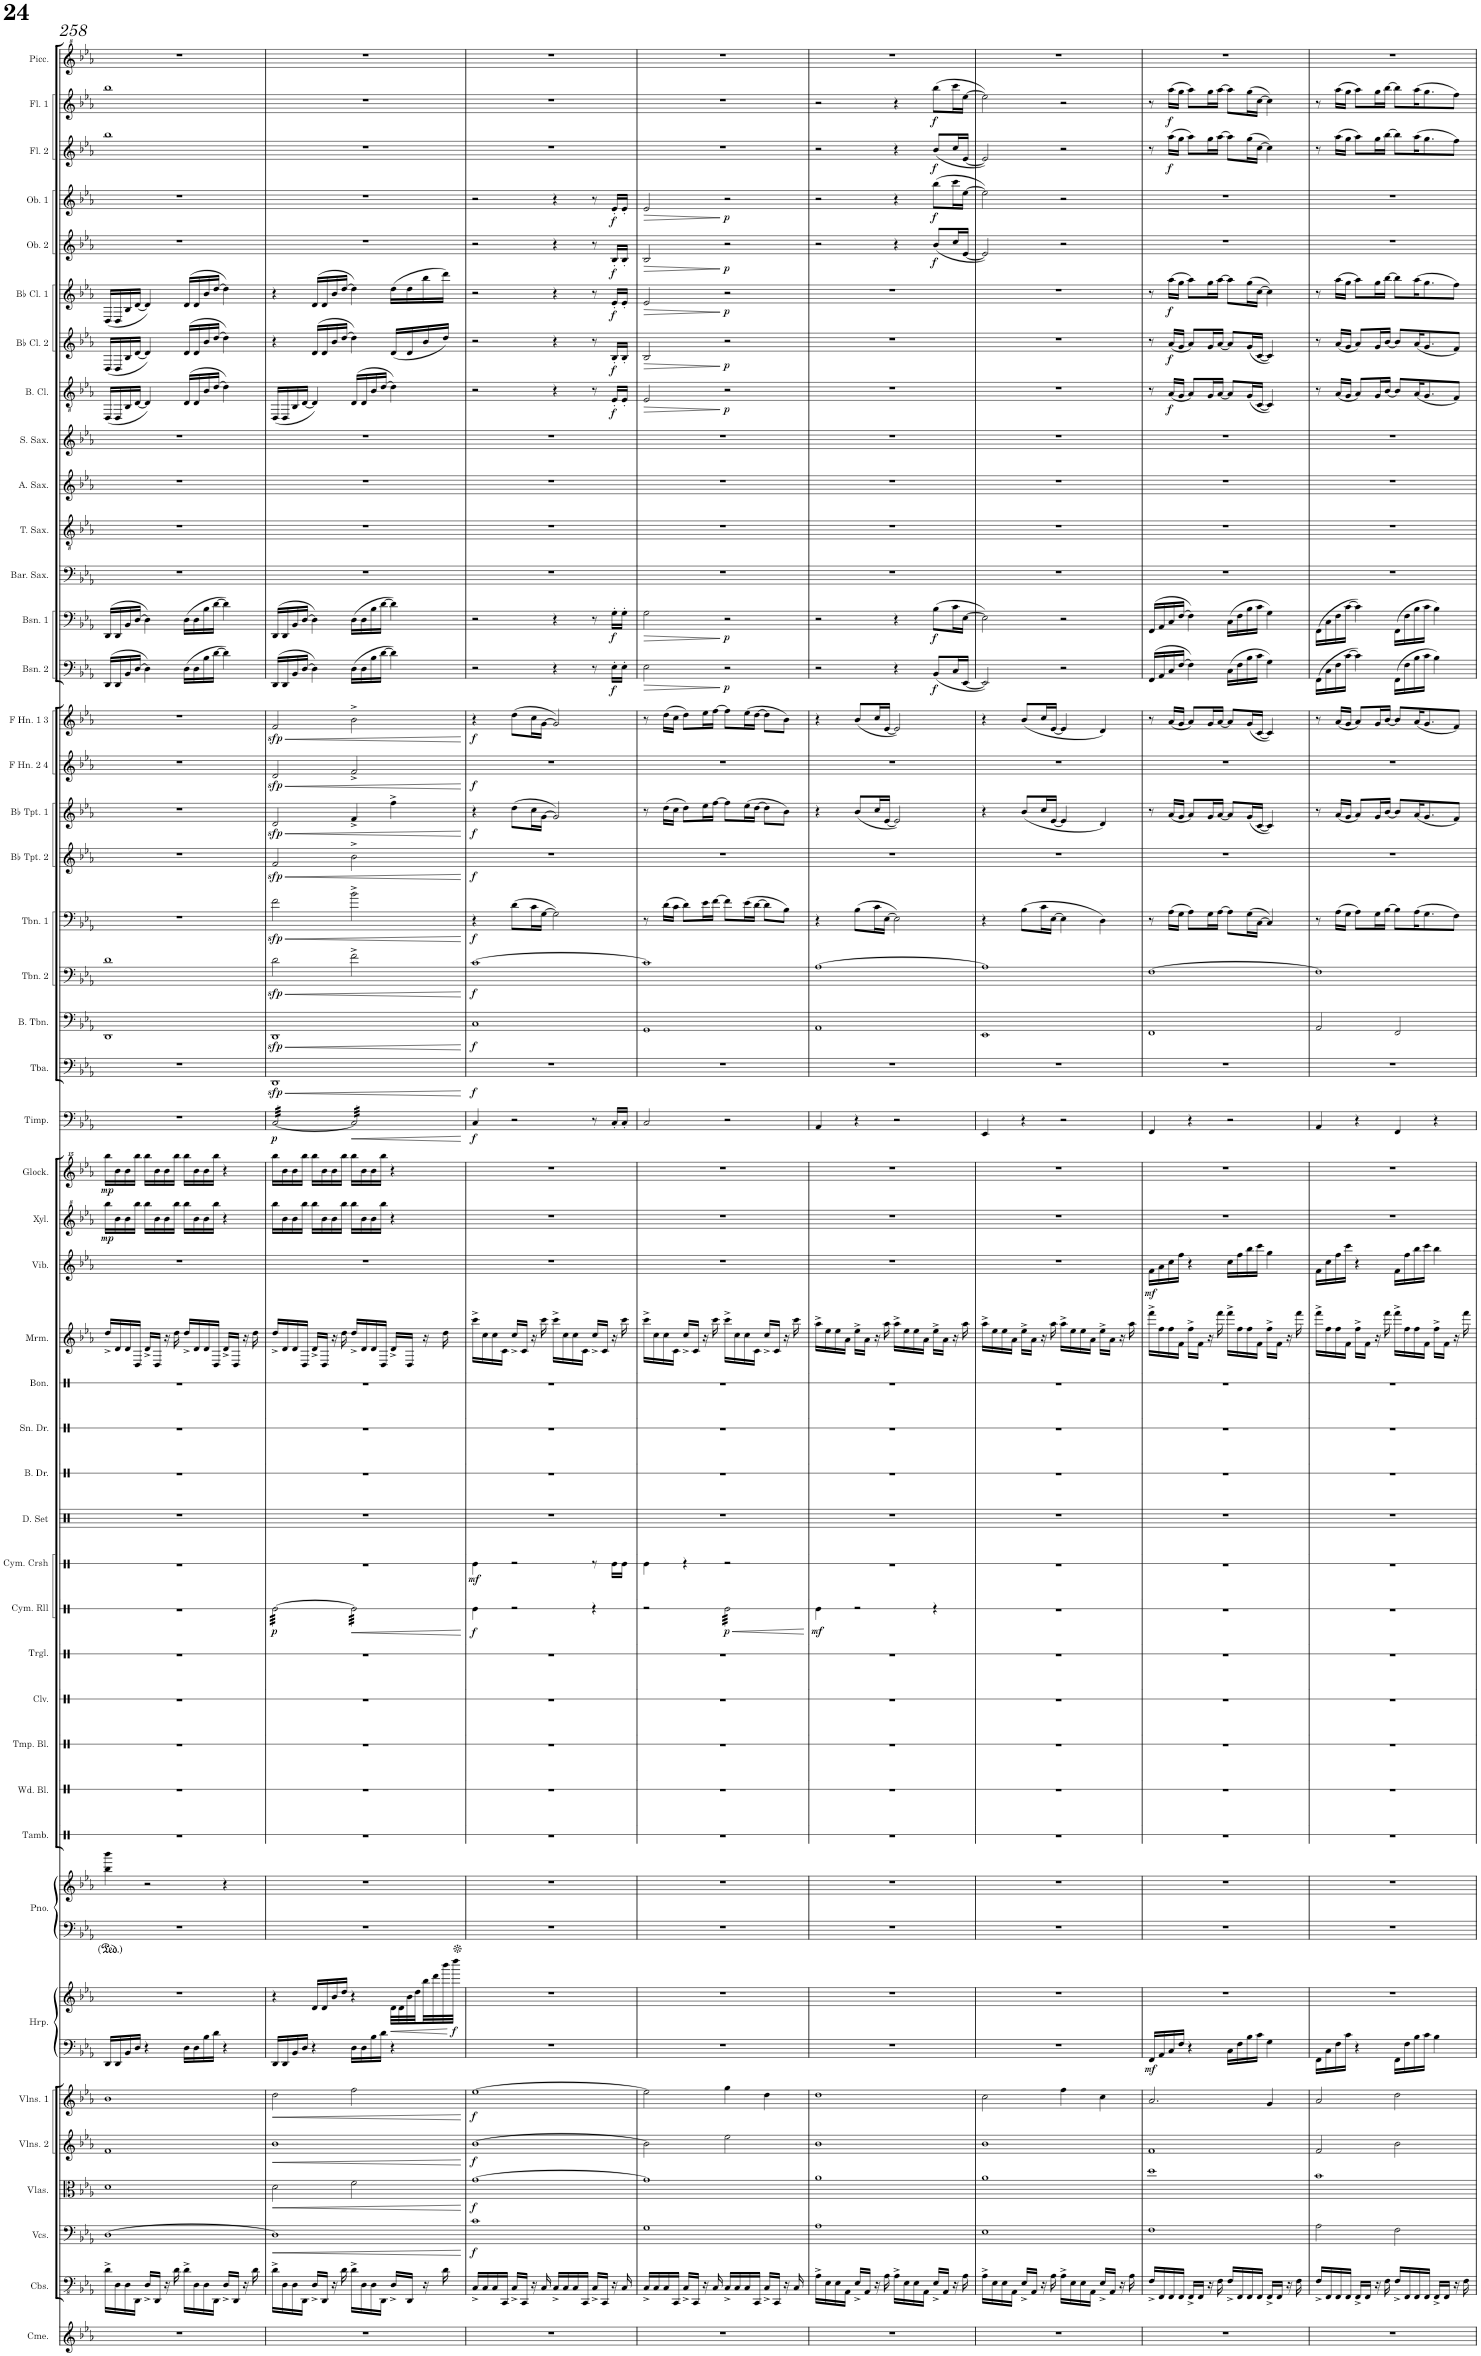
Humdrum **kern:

**kern	**kern	**kern	**dynam	**kern	**dynam	**kern	**dynam	**kern	**dynam	**kern	**kern	**dynam	**kern	**kern	**kern	**kern	**kern	**kern	**kern	**kern	**dynam	**kern	**dynam	**kern	**kern	**kern	**kern	**kern	**kern	**dynam	**kern	**dynam	**kern	**dynam	**kern	**dynam	**kern	**dynam	**kern	**dynam	**kern	**dynam	**kern	**dynam	**kern	**dynam	**kern	**dynam	**kern	**dynam	**kern	**dynam	**kern	**dynam	**kern	**dynam	**kern	**kern	**kern	**kern	**kern	**dynam	**kern	**dynam	**kern	**dynam	**kern	**dynam	**kern	**dynam	**kern	**dynam	**kern	**dynam	**kern
*part46	*part45	*part44	*part44	*part43	*part43	*part42	*part42	*part41	*part41	*part40	*part40	*part40	*part39	*part39	*part38	*part37	*part36	*part35	*part34	*part33	*part33	*part32	*part32	*part31	*part30	*part29	*part28	*part27	*part26	*part26	*part25	*part25	*part24	*part24	*part23	*part23	*part22	*part22	*part21	*part21	*part20	*part20	*part19	*part19	*part18	*part18	*part17	*part17	*part16	*part16	*part15	*part15	*part14	*part14	*part13	*part13	*part12	*part11	*part10	*part9	*part8	*part8	*part7	*part7	*part6	*part6	*part5	*part5	*part4	*part4	*part3	*part3	*part2	*part2	*part1
*staff48	*staff47	*staff46	*staff46	*staff45	*staff45	*staff44	*staff44	*staff43	*staff43	*staff42	*staff41	*staff41/42	*staff40	*staff39	*staff38	*staff37	*staff36	*staff35	*staff34	*staff33	*staff33	*staff32	*staff32	*staff31	*staff30	*staff29	*staff28	*staff27	*staff26	*staff26	*staff25	*staff25	*staff24	*staff24	*staff23	*staff23	*staff22	*staff22	*staff21	*staff21	*staff20	*staff20	*staff19	*staff19	*staff18	*staff18	*staff17	*staff17	*staff16	*staff16	*staff15	*staff15	*staff14	*staff14	*staff13	*staff13	*staff12	*staff11	*staff10	*staff9	*staff8	*staff8	*staff7	*staff7	*staff6	*staff6	*staff5	*staff5	*staff4	*staff4	*staff3	*staff3	*staff2	*staff2	*staff1
*I"Chimes	*I"Contrabasses	*I"Violoncellos	*	*I"Violas	*	*I"Violins 2	*	*I"Violins 1	*	*I"Harp	*	*	*I"Grand Piano	*	*I"Tambourine	*I"Wood Blocks	*I"Temple Blocks	*I"Claves	*I"Triangle	*I"Cymbal Roll	*	*I"Crash Cymbal	*	*I"Drumset	*I"Bass Drum	*I"Snare Drum	*I"Bongos	*I"Marimba	*I"Vibraphone	*	*I"Xylophone	*	*I"Glockenspiel	*	*I"Timpani	*	*I"Tuba	*	*I"Bass Trombone	*	*I"Trombone 2	*	*I"Trombone 1	*	*I"Bb Trumpet 2	*	*I"Bb Trumpet 1	*	*I"F Horn 2 &amp; 4	*	*I"F Horn 1 &amp; 3	*	*I"Bassoon 2	*	*I"Bassoon 1	*	*I"Baritone Saxophone	*I"Tenor Saxophone	*I"Alto Saxophone	*I"Soprano Saxophone	*I"Bass Clarinet	*	*I"Bb Clarinet 2	*	*I"Bb Clarinet 1	*	*I"Oboe 2	*	*I"Oboe 1	*	*I"Flute 2	*	*I"Flute 1	*	*I"Piccolo
*I'Cme.	*I'Cbs.	*I'Vcs.	*	*I'Vlas.	*	*I'Vlns. 2	*	*I'Vlns. 1	*	*I'Hrp.	*	*	*I'Pno.	*	*I'Tamb.	*I'Wd. Bl.	*I'Tmp. Bl.	*I'Clv.	*I'Trgl.	*I'Cym. Rll	*	*	*	*I'D. Set	*I'B. Dr.	*I'Sn. Dr.	*I'Bon.	*I'Mrm.	*I'Vib.	*	*I'Xyl.	*	*I'Glock.	*	*I'Timp.	*	*I'Tba.	*	*I'B. Tbn.	*	*I'Tbn. 2	*	*I'Tbn. 1	*	*I'Bb Tpt. 2	*	*I'Bb Tpt. 1	*	*I'F Hn. 2 4	*	*I'F Hn. 1 3	*	*I'Bsn. 2	*	*I'Bsn. 1	*	*I'Bar. Sax.	*I'T. Sax.	*I'A. Sax.	*I'S. Sax.	*I'B. Cl.	*	*I'Bb Cl. 2	*	*I'Bb Cl. 1	*	*I'Ob. 2	*	*I'Ob. 1	*	*I'Fl. 2	*	*I'Fl. 1	*	*I'Picc.
!!LO:PB:g=z
*clefG2	*clefFv4	*clefF4	*	*clefC3	*	*clefG2	*	*clefG2	*	*clefF4	*clefG2	*	*clefF4	*clefG2	*clefX	*clefX	*clefX	*clefX	*clefX	*clefX	*	*clefX	*	*clefX	*clefX	*clefX	*clefX	*clefG2	*clefG2	*	*clefG^2	*	*clefG^^2	*	*clefF4	*	*clefF4	*	*clefF4	*	*clefF4	*	*clefF4	*	*clefG2	*	*clefG2	*	*clefG2	*	*clefG2	*	*clefF4	*	*clefF4	*	*clefF4	*clefGv2	*clefG2	*clefG2	*clefGv2	*	*clefG2	*	*clefG2	*	*clefG2	*	*clefG2	*	*clefG2	*	*clefG2	*	*clefG^2
*	*	*	*	*	*	*	*	*	*	*	*	*	*	*	*	*	*	*	*	*	*	*	*	*	*	*	*	*	*	*	*	*	*	*	*	*	*	*	*	*	*	*	*	*	*Trd1c2	*	*Trd1c2	*	*Trd4c7	*	*Trd4c7	*	*	*	*	*	*Trd12c21	*Trd8c14	*Trd5c9	*Trd1c2	*Trd8c14	*	*Trd1c2	*	*Trd1c2	*	*	*	*	*	*	*	*	*	*Trd-7c-12
*k[b-e-a-]	*k[b-e-a-]	*k[b-e-a-]	*	*k[b-e-a-]	*	*k[b-e-a-]	*	*k[b-e-a-]	*	*k[b-e-a-]	*k[b-e-a-]	*	*k[b-e-a-]	*k[b-e-a-]	*k[]	*k[]	*k[]	*k[]	*k[]	*k[]	*	*k[]	*	*k[]	*k[]	*k[]	*k[]	*k[b-e-a-]	*k[b-e-a-]	*	*k[b-e-a-]	*	*k[b-e-a-]	*	*k[b-e-a-]	*	*k[b-e-a-]	*	*k[b-e-a-]	*	*k[b-e-a-]	*	*k[b-e-a-]	*	*k[b-e-a-]	*	*k[b-e-a-]	*	*k[b-e-a-]	*	*k[b-e-a-]	*	*k[b-e-a-]	*	*k[b-e-a-]	*	*k[b-e-a-]	*k[b-e-a-]	*k[b-e-a-]	*k[b-e-a-]	*k[b-e-a-]	*	*k[b-e-a-]	*	*k[b-e-a-]	*	*k[b-e-a-]	*	*k[b-e-a-]	*	*k[b-e-a-]	*	*k[b-e-a-]	*	*k[b-e-a-]
*M4/4	*M4/4	*M4/4	*	*M4/4	*	*M4/4	*	*M4/4	*	*M4/4	*M4/4	*	*M4/4	*M4/4	*M4/4	*M4/4	*M4/4	*M4/4	*M4/4	*M4/4	*	*M4/4	*	*M4/4	*M4/4	*M4/4	*M4/4	*M4/4	*M4/4	*	*M4/4	*	*M4/4	*	*M4/4	*	*M4/4	*	*M4/4	*	*M4/4	*	*M4/4	*	*M4/4	*	*M4/4	*	*M4/4	*	*M4/4	*	*M4/4	*	*M4/4	*	*M4/4	*M4/4	*M4/4	*M4/4	*M4/4	*	*M4/4	*	*M4/4	*	*M4/4	*	*M4/4	*	*M4/4	*	*M4/4	*	*M4/4
=258	=258	=258	=258	=258	=258	=258	=258	=258	=258	=258	=258	=258	=258	=258	=258	=258	=258	=258	=258	=258	=258	=258	=258	=258	=258	=258	=258	=258	=258	=258	=258	=258	=258	=258	=258	=258	=258	=258	=258	=258	=258	=258	=258	=258	=258	=258	=258	=258	=258	=258	=258	=258	=258	=258	=258	=258	=258	=258	=258	=258	=258	=258	=258	=258	=258	=258	=258	=258	=258	=258	=258	=258	=258	=258	=258
!	!	!	!	!	!	!	!	!	!	!	!	!	!	!	!	!	!	!	!	!	!	!	!	!	!	!	!	!	!	!	!	!LO:DY:b	!	!LO:DY:b	!	!	!	!	!	!	!	!	!	!	!	!	!	!	!	!	!	!	!	!	!	!	!	!	!	!	!	!	!	!	!	!	!	!	!	!	!	!	!	!	!
1r	16D^\LL	[1D	.	1d	.	1f	.	1b-	.	16DD/LL	1r	.	1r	4bb-\ 4bbb-\	1r	1r	1r	1r	1r	1r	.	1r	.	1r	1r	1r	1r	16dd^/LL	1r	.	16bbb-\LL	mp	16bbbb-\LL	mp	1r	.	1r	.	1DD	.	1d	.	1r	.	1r	.	1r	.	1r	.	1r	.	(16DD/LL	.	(16DD/LL	.	1r	1r	1r	1r	(16DD/LL	.	(16D/LL	.	(16D/LL	.	1r	.	1r	.	1bb-	.	1bb-	.	1r
.	16DD\	.	.	.	.	.	.	.	.	16DD/	.	.	.	.	.	.	.	.	.	.	.	.	.	.	.	.	.	16d/	.	.	16bb-\	.	16bbb-\	.	.	.	.	.	.	.	.	.	.	.	.	.	.	.	.	.	.	.	16DD/	.	16DD/	.	.	.	.	.	16DD/	.	16D/	.	16D/	.	.	.	.	.	.	.	.	.	.
.	16DD\	.	.	.	.	.	.	.	.	16BB-/	.	.	.	.	.	.	.	.	.	.	.	.	.	.	.	.	.	16d/	.	.	16bb-\	.	16bbb-\	.	.	.	.	.	.	.	.	.	.	.	.	.	.	.	.	.	.	.	16BB-/	.	16BB-/	.	.	.	.	.	16BB-/	.	16B-/	.	16B-/	.	.	.	.	.	.	.	.	.	.
.	16DDD\JJ	.	.	.	.	.	.	.	.	16D/JJ	.	.	.	.	.	.	.	.	.	.	.	.	.	.	.	.	.	16D/JJ	.	.	16bbb-\JJ	.	16bbbb-\JJ	.	.	.	.	.	.	.	.	.	.	.	.	.	.	.	.	.	.	.	[16D/JJ	.	[16D/JJ	.	.	.	.	.	[16D/JJ	.	[16d/JJ	.	[16d/JJ	.	.	.	.	.	.	.	.	.	.
.	16DD^/LL	.	.	.	.	.	.	.	.	4r	.	.	.	2r	.	.	.	.	.	.	.	.	.	.	.	.	.	16d^/LL	.	.	16bbb-\LL	.	16bbbb-\LL	.	.	.	.	.	.	.	.	.	.	.	.	.	.	.	.	.	.	.	4D\])	.	4D\])	.	.	.	.	.	4D/])	.	4d/])	.	4d/])	.	.	.	.	.	.	.	.	.	.
.	16DDD/JJ	.	.	.	.	.	.	.	.	.	.	.	.	.	.	.	.	.	.	.	.	.	.	.	.	.	.	16D/JJ	.	.	16bb-\	.	16bbb-\	.	.	.	.	.	.	.	.	.	.	.	.	.	.	.	.	.	.	.	.	.	.	.	.	.	.	.	.	.	.	.	.	.	.	.	.	.	.	.	.	.	.
.	16r	.	.	.	.	.	.	.	.	.	.	.	.	.	.	.	.	.	.	.	.	.	.	.	.	.	.	16r	.	.	16bb-\	.	16bbb-\	.	.	.	.	.	.	.	.	.	.	.	.	.	.	.	.	.	.	.	.	.	.	.	.	.	.	.	.	.	.	.	.	.	.	.	.	.	.	.	.	.	.
.	16D\	.	.	.	.	.	.	.	.	.	.	.	.	.	.	.	.	.	.	.	.	.	.	.	.	.	.	16dd\	.	.	16bbb-\JJ	.	16bbbb-\JJ	.	.	.	.	.	.	.	.	.	.	.	.	.	.	.	.	.	.	.	.	.	.	.	.	.	.	.	.	.	.	.	.	.	.	.	.	.	.	.	.	.	.
.	16D^\LL	.	.	.	.	.	.	.	.	16D\LL	.	.	.	.	.	.	.	.	.	.	.	.	.	.	.	.	.	16dd^/LL	.	.	16bbb-\LL	.	16bbbb-\LL	.	.	.	.	.	.	.	.	.	.	.	.	.	.	.	.	.	.	.	(16D\LL	.	(16D\LL	.	.	.	.	.	(16D/LL	.	(16d/LL	.	(16d/LL	.	.	.	.	.	.	.	.	.	.
.	16DD\	.	.	.	.	.	.	.	.	16D\	.	.	.	.	.	.	.	.	.	.	.	.	.	.	.	.	.	16d/	.	.	16bb-\	.	16bbb-\	.	.	.	.	.	.	.	.	.	.	.	.	.	.	.	.	.	.	.	16D\	.	16D\	.	.	.	.	.	16D/	.	16d/	.	16d/	.	.	.	.	.	.	.	.	.	.
.	16DD\	.	.	.	.	.	.	.	.	16B-\	.	.	.	.	.	.	.	.	.	.	.	.	.	.	.	.	.	16d/	.	.	16bb-\	.	16bbb-\	.	.	.	.	.	.	.	.	.	.	.	.	.	.	.	.	.	.	.	16B-\	.	16B-\	.	.	.	.	.	16B-/	.	16b-/	.	16b-/	.	.	.	.	.	.	.	.	.	.
.	16DDD\JJ	.	.	.	.	.	.	.	.	16d\JJ	.	.	.	.	.	.	.	.	.	.	.	.	.	.	.	.	.	16D/JJ	.	.	16bbb-\JJ	.	16bbbb-\JJ	.	.	.	.	.	.	.	.	.	.	.	.	.	.	.	.	.	.	.	[16d\JJ	.	[16d\JJ	.	.	.	.	.	[16d/JJ	.	[16dd/JJ	.	[16dd/JJ	.	.	.	.	.	.	.	.	.	.
.	16DD^/LL	.	.	.	.	.	.	.	.	4r	.	.	.	4r	.	.	.	.	.	.	.	.	.	.	.	.	.	16d^/LL	.	.	4r	.	4r	.	.	.	.	.	.	.	.	.	.	.	.	.	.	.	.	.	.	.	4d\])	.	4d\])	.	.	.	.	.	4d\])	.	4dd\])	.	4dd\])	.	.	.	.	.	.	.	.	.	.
.	16DDD/JJ	.	.	.	.	.	.	.	.	.	.	.	.	.	.	.	.	.	.	.	.	.	.	.	.	.	.	16D/JJ	.	.	.	.	.	.	.	.	.	.	.	.	.	.	.	.	.	.	.	.	.	.	.	.	.	.	.	.	.	.	.	.	.	.	.	.	.	.	.	.	.	.	.	.	.	.	.
.	16r	.	.	.	.	.	.	.	.	.	.	.	.	.	.	.	.	.	.	.	.	.	.	.	.	.	.	16r	.	.	.	.	.	.	.	.	.	.	.	.	.	.	.	.	.	.	.	.	.	.	.	.	.	.	.	.	.	.	.	.	.	.	.	.	.	.	.	.	.	.	.	.	.	.	.
.	16D\	.	.	.	.	.	.	.	.	.	.	.	.	.	.	.	.	.	.	.	.	.	.	.	.	.	.	16dd\	.	.	.	.	.	.	.	.	.	.	.	.	.	.	.	.	.	.	.	.	.	.	.	.	.	.	.	.	.	.	.	.	.	.	.	.	.	.	.	.	.	.	.	.	.	.	.
=259	=259	=259	=259	=259	=259	=259	=259	=259	=259	=259	=259	=259	=259	=259	=259	=259	=259	=259	=259	=259	=259	=259	=259	=259	=259	=259	=259	=259	=259	=259	=259	=259	=259	=259	=259	=259	=259	=259	=259	=259	=259	=259	=259	=259	=259	=259	=259	=259	=259	=259	=259	=259	=259	=259	=259	=259	=259	=259	=259	=259	=259	=259	=259	=259	=259	=259	=259	=259	=259	=259	=259	=259	=259	=259	=259
!	!	!	!	!	!	!	!	!	!	!	!	!	!	!	!	!	!	!	!	!	!LO:DY:b	!	!	!	!	!	!	!	!	!	!	!	!	!	!	!LO:DY:b	!	!LO:HP:b	!	!LO:HP:b	!	!LO:HP:b	!	!LO:HP:b	!	!LO:HP:b	!	!LO:HP:b	!	!LO:HP:b	!	!LO:HP:b	!	!	!	!	!	!	!	!	!	!	!	!	!	!	!	!	!	!	!	!	!	!	!
!	!	!	!	!	!	!	!	!	!	!	!	!	!	!	!	!	!	!	!	!	!	!	!	!	!	!	!	!	!	!	!	!	!	!	!	!	!	!LO:DY:n=1:b	!	!LO:DY:n=1:b	!	!LO:DY:n=1:b	!	!LO:DY:n=1:b	!	!LO:DY:n=1:b	!	!LO:DY:n=1:b	!	!LO:DY:n=1:b	!	!LO:DY:n=1:b	!	!	!	!	!	!	!	!	!	!	!	!	!	!	!	!	!	!	!	!	!	!	!
*	*	*	*	*	*	*	*	*	*	*	*	*	*	*	*	*	*	*	*	*tremolo	*	*	*	*	*	*	*	*	*	*	*	*	*	*	*	*	*	*	*	*	*	*	*	*	*	*	*	*	*	*	*	*	*	*	*	*	*	*	*	*	*	*	*	*	*	*	*	*	*	*	*	*	*	*	*
*	*	*	*	*	*	*	*	*	*	*	*	*	*	*	*	*	*	*	*	*	*	*	*	*	*	*	*	*	*	*	*	*	*	*	*tremolo	*	*	*	*	*	*	*	*	*	*	*	*	*	*	*	*	*	*	*	*	*	*	*	*	*	*	*	*	*	*	*	*	*	*	*	*	*	*	*	*
1r	16D^\LL	1D]	.	2d\	.	1b-	.	2dd\	.	16DD/LL	4r	.	1r	1r	1r	1r	1r	1r	1r	[32Re\LLL	p	1r	.	1r	1r	1r	1r	16dd^/LL	1r	.	16bbb-\LL	.	16bbbb-\LL	.	[32C/LLL	p	1DD	< sfp	1DD	< sfp	2d\	< sfp	2f\	< sfp	2f/	< sfp	2d/	< sfp	2d/	< sfp	2f/	< sfp	(16DD/LL	.	(16DD/LL	.	1r	1r	1r	1r	(16DD/LL	.	4r	.	4r	.	1r	.	1r	.	1r	.	1r	.	1r
.	.	.	.	.	.	.	.	.	.	.	.	.	.	.	.	.	.	.	.	32Re\	.	.	.	.	.	.	.	.	.	.	.	.	.	.	32C/	.	.	.	.	.	.	.	.	.	.	.	.	.	.	.	.	.	.	.	.	.	.	.	.	.	.	.	.	.	.	.	.	.	.	.	.	.	.	.	.
.	16DD\	.	.	.	.	.	.	.	.	16DD/	.	.	.	.	.	.	.	.	.	32Re\	.	.	.	.	.	.	.	16d/	.	.	16bb-\	.	16bbb-\	.	32C/	.	.	.	.	.	.	.	.	.	.	.	.	.	.	.	.	.	16DD/	.	16DD/	.	.	.	.	.	16DD/	.	.	.	.	.	.	.	.	.	.	.	.	.	.
.	.	.	.	.	.	.	.	.	.	.	.	.	.	.	.	.	.	.	.	32Re\	.	.	.	.	.	.	.	.	.	.	.	.	.	.	32C/	.	.	.	.	.	.	.	.	.	.	.	.	.	.	.	.	.	.	.	.	.	.	.	.	.	.	.	.	.	.	.	.	.	.	.	.	.	.	.	.
.	16DD\	.	.	.	.	.	.	.	.	16BB-/	.	.	.	.	.	.	.	.	.	32Re\	.	.	.	.	.	.	.	16d/	.	.	16bb-\	.	16bbb-\	.	32C/	.	.	.	.	.	.	.	.	.	.	.	.	.	.	.	.	.	16BB-/	.	16BB-/	.	.	.	.	.	16BB-/	.	.	.	.	.	.	.	.	.	.	.	.	.	.
.	.	.	.	.	.	.	.	.	.	.	.	.	.	.	.	.	.	.	.	32Re\	.	.	.	.	.	.	.	.	.	.	.	.	.	.	32C/	.	.	.	.	.	.	.	.	.	.	.	.	.	.	.	.	.	.	.	.	.	.	.	.	.	.	.	.	.	.	.	.	.	.	.	.	.	.	.	.
.	16DDD\JJ	.	.	.	.	.	.	.	.	16D/JJ	.	.	.	.	.	.	.	.	.	32Re\	.	.	.	.	.	.	.	16D/JJ	.	.	16bbb-\JJ	.	16bbbb-\JJ	.	32C/	.	.	.	.	.	.	.	.	.	.	.	.	.	.	.	.	.	[16D/JJ	.	[16D/JJ	.	.	.	.	.	[16D/JJ	.	.	.	.	.	.	.	.	.	.	.	.	.	.
.	.	.	.	.	.	.	.	.	.	.	.	.	.	.	.	.	.	.	.	32Re\	.	.	.	.	.	.	.	.	.	.	.	.	.	.	32C/	.	.	.	.	.	.	.	.	.	.	.	.	.	.	.	.	.	.	.	.	.	.	.	.	.	.	.	.	.	.	.	.	.	.	.	.	.	.	.	.
.	16DD^/LL	.	.	.	.	.	.	.	.	4r	16d/LL	.	.	.	.	.	.	.	.	32Re\	.	.	.	.	.	.	.	16d^/LL	.	.	16bbb-\LL	.	16bbbb-\LL	.	32C/	.	.	.	.	.	.	.	.	.	.	.	.	.	.	.	.	.	4D\])	.	4D\])	.	.	.	.	.	4D/])	.	(16d/LL	.	(16d/LL	.	.	.	.	.	.	.	.	.	.
.	.	.	.	.	.	.	.	.	.	.	.	.	.	.	.	.	.	.	.	32Re\	.	.	.	.	.	.	.	.	.	.	.	.	.	.	32C/	.	.	.	.	.	.	.	.	.	.	.	.	.	.	.	.	.	.	.	.	.	.	.	.	.	.	.	.	.	.	.	.	.	.	.	.	.	.	.	.
.	16DDD/JJ	.	.	.	.	.	.	.	.	.	16d/	.	.	.	.	.	.	.	.	32Re\	.	.	.	.	.	.	.	16D/JJ	.	.	16bb-\	.	16bbb-\	.	32C/	.	.	.	.	.	.	.	.	.	.	.	.	.	.	.	.	.	.	.	.	.	.	.	.	.	.	.	16d/	.	16d/	.	.	.	.	.	.	.	.	.	.
.	.	.	.	.	.	.	.	.	.	.	.	.	.	.	.	.	.	.	.	32Re\	.	.	.	.	.	.	.	.	.	.	.	.	.	.	32C/	.	.	.	.	.	.	.	.	.	.	.	.	.	.	.	.	.	.	.	.	.	.	.	.	.	.	.	.	.	.	.	.	.	.	.	.	.	.	.	.
.	16r	.	.	.	.	.	.	.	.	.	16b-/	.	.	.	.	.	.	.	.	32Re\	.	.	.	.	.	.	.	16r	.	.	16bb-\	.	16bbb-\	.	32C/	.	.	.	.	.	.	.	.	.	.	.	.	.	.	.	.	.	.	.	.	.	.	.	.	.	.	.	16b-/	.	16b-/	.	.	.	.	.	.	.	.	.	.
.	.	.	.	.	.	.	.	.	.	.	.	.	.	.	.	.	.	.	.	32Re\	.	.	.	.	.	.	.	.	.	.	.	.	.	.	32C/	.	.	.	.	.	.	.	.	.	.	.	.	.	.	.	.	.	.	.	.	.	.	.	.	.	.	.	.	.	.	.	.	.	.	.	.	.	.	.	.
.	16D\	.	.	.	.	.	.	.	.	.	16dd/JJ	.	.	.	.	.	.	.	.	32Re\	.	.	.	.	.	.	.	16dd\	.	.	16bbb-\JJ	.	16bbbb-\JJ	.	32C/	.	.	.	.	.	.	.	.	.	.	.	.	.	.	.	.	.	.	.	.	.	.	.	.	.	.	.	[16dd/JJ	.	[16dd/JJ	.	.	.	.	.	.	.	.	.	.
.	.	.	.	.	.	.	.	.	.	.	.	.	.	.	.	.	.	.	.	32Re\JJJ	.	.	.	.	.	.	.	.	.	.	.	.	.	.	32C/JJJ	.	.	.	.	.	.	.	.	.	.	.	.	.	.	.	.	.	.	.	.	.	.	.	.	.	.	.	.	.	.	.	.	.	.	.	.	.	.	.	.
!	!	!	!	!	!	!	!	!	!	!	!	!	!	!	!	!	!	!	!	!	!	!	!	!	!	!	!	!	!	!	!	!	!	!	!	!LO:HP:b	!	!	!	!	!	!	!	!	!	!	!	!	!	!	!	!	!	!	!	!	!	!	!	!	!	!	!	!	!	!	!	!	!	!	!	!	!	!	!
.	16D^\LL	.	.	2f\	.	.	.	2ff\	.	16D\LL	4r	.	.	.	.	.	.	.	.	32Re\]LLL	.	.	.	.	.	.	.	16dd^/LL	.	.	16bbb-\LL	.	16bbbb-\LL	.	32C/]LLL	<	.	.	.	.	2f^\	.	2b-^\	.	2b-^\	.	4f^/	.	2f^/	.	2b-^\	.	(16D\LL	.	(16D\LL	.	.	.	.	.	(16D/LL	.	4dd\])	.	4dd\])	.	.	.	.	.	.	.	.	.	.
.	.	.	.	.	.	.	.	.	.	.	.	.	.	.	.	.	.	.	.	32Re\	.	.	.	.	.	.	.	.	.	.	.	.	.	.	32C/	.	.	.	.	.	.	.	.	.	.	.	.	.	.	.	.	.	.	.	.	.	.	.	.	.	.	.	.	.	.	.	.	.	.	.	.	.	.	.	.
.	16DD\	.	.	.	.	.	.	.	.	16D\	.	.	.	.	.	.	.	.	.	32Re\	.	.	.	.	.	.	.	16d/	.	.	16bb-\	.	16bbb-\	.	32C/	.	.	.	.	.	.	.	.	.	.	.	.	.	.	.	.	.	16D\	.	16D\	.	.	.	.	.	16D/	.	.	.	.	.	.	.	.	.	.	.	.	.	.
.	.	.	.	.	.	.	.	.	.	.	.	.	.	.	.	.	.	.	.	32Re\	.	.	.	.	.	.	.	.	.	.	.	.	.	.	32C/	.	.	.	.	.	.	.	.	.	.	.	.	.	.	.	.	.	.	.	.	.	.	.	.	.	.	.	.	.	.	.	.	.	.	.	.	.	.	.	.
.	16DD\	.	.	.	.	.	.	.	.	16B-\	.	.	.	.	.	.	.	.	.	32Re\	.	.	.	.	.	.	.	16d/	.	.	16bb-\	.	16bbb-\	.	32C/	.	.	.	.	.	.	.	.	.	.	.	.	.	.	.	.	.	16B-\	.	16B-\	.	.	.	.	.	16B-/	.	.	.	.	.	.	.	.	.	.	.	.	.	.
.	.	.	.	.	.	.	.	.	.	.	.	.	.	.	.	.	.	.	.	32Re\	.	.	.	.	.	.	.	.	.	.	.	.	.	.	32C/	.	.	.	.	.	.	.	.	.	.	.	.	.	.	.	.	.	.	.	.	.	.	.	.	.	.	.	.	.	.	.	.	.	.	.	.	.	.	.	.
.	16DDD\JJ	.	.	.	.	.	.	.	.	16d\JJ	.	.	.	.	.	.	.	.	.	32Re\	.	.	.	.	.	.	.	16D/JJ	.	.	16bbb-\JJ	.	16bbbb-\JJ	.	32C/	.	.	.	.	.	.	.	.	.	.	.	.	.	.	.	.	.	[16d\JJ	.	[16d\JJ	.	.	.	.	.	[16d/JJ	.	.	.	.	.	.	.	.	.	.	.	.	.	.
.	.	.	.	.	.	.	.	.	.	.	.	.	.	.	.	.	.	.	.	32Re\	.	.	.	.	.	.	.	.	.	.	.	.	.	.	32C/	.	.	.	.	.	.	.	.	.	.	.	.	.	.	.	.	.	.	.	.	.	.	.	.	.	.	.	.	.	.	.	.	.	.	.	.	.	.	.	.
.	16DD^/LL	.	.	.	.	.	.	.	.	4r	32d\LLL	.	.	.	.	.	.	.	.	32Re\	.	.	.	.	.	.	.	16d^/LL	.	.	4r	.	4r	.	32C/	.	.	.	.	.	.	.	.	.	.	.	4ff^\	.	.	.	.	.	4d\])	.	4d\])	.	.	.	.	.	4d\])	.	(16d/LL	.	(16dd\LL	.	.	.	.	.	.	.	.	.	.
.	.	.	.	.	.	.	.	.	.	.	32d\	.	.	.	.	.	.	.	.	32Re\	.	.	.	.	.	.	.	.	.	.	.	.	.	.	32C/	.	.	.	.	.	.	.	.	.	.	.	.	.	.	.	.	.	.	.	.	.	.	.	.	.	.	.	.	.	.	.	.	.	.	.	.	.	.	.	.
.	16DDD/JJ	.	.	.	.	.	.	.	.	.	32b-\	.	.	.	.	.	.	.	.	32Re\	.	.	.	.	.	.	.	16D/JJ	.	.	.	.	.	.	32C/	.	.	.	.	.	.	.	.	.	.	.	.	.	.	.	.	.	.	.	.	.	.	.	.	.	.	.	16d/	.	16dd\	.	.	.	.	.	.	.	.	.	.
.	.	.	.	.	.	.	.	.	.	.	32dd\	.	.	.	.	.	.	.	.	32Re\	.	.	.	.	.	.	.	.	.	.	.	.	.	.	32C/	.	.	.	.	.	.	.	.	.	.	.	.	.	.	.	.	.	.	.	.	.	.	.	.	.	.	.	.	.	.	.	.	.	.	.	.	.	.	.	.
.	16r	.	.	.	.	.	.	.	.	.	32bb-\	.	.	.	.	.	.	.	.	32Re\	.	.	.	.	.	.	.	16r	.	.	.	.	.	.	32C/	.	.	.	.	.	.	.	.	.	.	.	.	.	.	.	.	.	.	.	.	.	.	.	.	.	.	.	16b-/	.	16bb-\	.	.	.	.	.	.	.	.	.	.
.	.	.	.	.	.	.	.	.	.	.	32ddd\	.	.	.	.	.	.	.	.	32Re\	.	.	.	.	.	.	.	.	.	.	.	.	.	.	32C/	.	.	.	.	.	.	.	.	.	.	.	.	.	.	.	.	.	.	.	.	.	.	.	.	.	.	.	.	.	.	.	.	.	.	.	.	.	.	.	.
.	16D\	.	.	.	.	.	.	.	.	.	32bbb-\	.	.	.	.	.	.	.	.	32Re\	.	.	.	.	.	.	.	16dd\	.	.	.	.	.	.	32C/	.	.	.	.	.	.	.	.	.	.	.	.	.	.	.	.	.	.	.	.	.	.	.	.	.	.	.	16dd/JJ)	.	16ddd\JJ)	.	.	.	.	.	.	.	.	.	.
!	!	!	!	!	!	!	!	!	!	!	!	!LO:DY:b	!	!	!	!	!	!	!	!	!	!	!	!	!	!	!	!	!	!	!	!	!	!	!	!	!	!	!	!	!	!	!	!	!	!	!	!	!	!	!	!	!	!	!	!	!	!	!	!	!	!	!	!	!	!	!	!	!	!	!	!	!	!	!
.	.	.	.	.	.	.	.	.	.	.	32dddd\JJJ	f	.	.	.	.	.	.	.	32Re\JJJ	.	.	.	.	.	.	.	.	.	.	.	.	.	.	32C/JJJ	.	.	.	.	.	.	.	.	.	.	.	.	.	.	.	.	.	.	.	.	.	.	.	.	.	.	.	.	.	.	.	.	.	.	.	.	.	.	.	.
*	*	*	*	*	*	*	*	*	*	*	*	*	*	*	*	*	*	*	*	*	*	*	*	*	*	*	*	*	*	*	*	*	*	*	*Xtremolo	*	*	*	*	*	*	*	*	*	*	*	*	*	*	*	*	*	*	*	*	*	*	*	*	*	*	*	*	*	*	*	*	*	*	*	*	*	*	*	*
*	*	*	*	*	*	*	*	*	*	*	*	*	*	*	*	*	*	*	*	*Xtremolo	*	*	*	*	*	*	*	*	*	*	*	*	*	*	*	*	*	*	*	*	*	*	*	*	*	*	*	*	*	*	*	*	*	*	*	*	*	*	*	*	*	*	*	*	*	*	*	*	*	*	*	*	*	*	*
.	.	.	.	.	.	.	.	.	.	.	.	.	.	.	.	.	.	.	.	.	.	.	.	.	.	.	.	.	.	.	.	.	.	.	.	[	.	[	.	[	.	[	.	[	.	[	.	[	.	[	.	[	.	.	.	.	.	.	.	.	.	.	.	.	.	.	.	.	.	.	.	.	.	.	.
=260	=260	=260	=260	=260	=260	=260	=260	=260	=260	=260	=260	=260	=260	=260	=260	=260	=260	=260	=260	=260	=260	=260	=260	=260	=260	=260	=260	=260	=260	=260	=260	=260	=260	=260	=260	=260	=260	=260	=260	=260	=260	=260	=260	=260	=260	=260	=260	=260	=260	=260	=260	=260	=260	=260	=260	=260	=260	=260	=260	=260	=260	=260	=260	=260	=260	=260	=260	=260	=260	=260	=260	=260	=260	=260	=260
!	!	!	!LO:DY:b	!	!LO:DY:b	!	!LO:DY:b	!	!LO:DY:b	!	!	!	!	!	!	!	!	!	!	!	!LO:DY:b	!	!LO:DY:b	!	!	!	!	!	!	!	!	!	!	!	!	!LO:DY:b	!	!LO:DY:b	!	!LO:DY:b	!	!LO:DY:b	!	!LO:DY:b	!	!LO:DY:b	!	!LO:DY:b	!	!LO:DY:b	!	!LO:DY:b	!	!	!	!	!	!	!	!	!	!	!	!	!	!	!	!	!	!	!	!	!	!	!
1r	16CC^/LL	1c	f	[1g	f	[1b-	f	[1ee-	f	1r	1r	.	1r	1r	1r	1r	1r	1r	1r	4Re\	f	4Re\	mf	1r	1r	1r	1r	16ccc^\LL	1r	.	1r	.	1r	.	4C/	f	1r	f	1C	f	[1c	f	4r	f	1r	f	4r	f	1r	f	4r	f	2r	.	2r	.	1r	1r	1r	1r	2r	.	2r	.	2r	.	2r	.	2r	.	1r	.	1r	.	1r
.	16CC/	.	.	.	.	.	.	.	.	.	.	.	.	.	.	.	.	.	.	.	.	.	.	.	.	.	.	16cc\	.	.	.	.	.	.	.	.	.	.	.	.	.	.	.	.	.	.	.	.	.	.	.	.	.	.	.	.	.	.	.	.	.	.	.	.	.	.	.	.	.	.	.	.	.	.	.
.	16CC/	.	.	.	.	.	.	.	.	.	.	.	.	.	.	.	.	.	.	.	.	.	.	.	.	.	.	16cc\	.	.	.	.	.	.	.	.	.	.	.	.	.	.	.	.	.	.	.	.	.	.	.	.	.	.	.	.	.	.	.	.	.	.	.	.	.	.	.	.	.	.	.	.	.	.	.
.	16CCC/JJ	.	.	.	.	.	.	.	.	.	.	.	.	.	.	.	.	.	.	.	.	.	.	.	.	.	.	16c\JJ	.	.	.	.	.	.	.	.	.	.	.	.	.	.	.	.	.	.	.	.	.	.	.	.	.	.	.	.	.	.	.	.	.	.	.	.	.	.	.	.	.	.	.	.	.	.	.
.	16CC^/LL	.	.	.	.	.	.	.	.	.	.	.	.	.	.	.	.	.	.	2r	.	2r	.	.	.	.	.	16cc^/LL	.	.	.	.	.	.	2r	.	.	.	.	.	.	.	(8d\L	.	.	.	(8dd\L	.	.	.	(8dd\L	.	.	.	.	.	.	.	.	.	.	.	.	.	.	.	.	.	.	.	.	.	.	.	.
.	16CCC/JJ	.	.	.	.	.	.	.	.	.	.	.	.	.	.	.	.	.	.	.	.	.	.	.	.	.	.	16c/JJ	.	.	.	.	.	.	.	.	.	.	.	.	.	.	.	.	.	.	.	.	.	.	.	.	.	.	.	.	.	.	.	.	.	.	.	.	.	.	.	.	.	.	.	.	.	.	.
.	16r	.	.	.	.	.	.	.	.	.	.	.	.	.	.	.	.	.	.	.	.	.	.	.	.	.	.	16r	.	.	.	.	.	.	.	.	.	.	.	.	.	.	16c\L	.	.	.	16cc\L	.	.	.	16cc\L	.	.	.	.	.	.	.	.	.	.	.	.	.	.	.	.	.	.	.	.	.	.	.	.
.	16CC/	.	.	.	.	.	.	.	.	.	.	.	.	.	.	.	.	.	.	.	.	.	.	.	.	.	.	16ccc\	.	.	.	.	.	.	.	.	.	.	.	.	.	.	[16G\JJ	.	.	.	[16g\JJ	.	.	.	[16g\JJ	.	.	.	.	.	.	.	.	.	.	.	.	.	.	.	.	.	.	.	.	.	.	.	.
.	16CC^/LL	.	.	.	.	.	.	.	.	.	.	.	.	.	.	.	.	.	.	.	.	.	.	.	.	.	.	16ccc^\LL	.	.	.	.	.	.	.	.	.	.	.	.	.	.	2G\])	.	.	.	2g/])	.	.	.	2g/])	.	4r	.	4r	.	.	.	.	.	4r	.	4r	.	4r	.	4r	.	4r	.	.	.	.	.	.
.	16CC/	.	.	.	.	.	.	.	.	.	.	.	.	.	.	.	.	.	.	.	.	.	.	.	.	.	.	16cc\	.	.	.	.	.	.	.	.	.	.	.	.	.	.	.	.	.	.	.	.	.	.	.	.	.	.	.	.	.	.	.	.	.	.	.	.	.	.	.	.	.	.	.	.	.	.	.
.	16CC/	.	.	.	.	.	.	.	.	.	.	.	.	.	.	.	.	.	.	.	.	.	.	.	.	.	.	16cc\	.	.	.	.	.	.	.	.	.	.	.	.	.	.	.	.	.	.	.	.	.	.	.	.	.	.	.	.	.	.	.	.	.	.	.	.	.	.	.	.	.	.	.	.	.	.	.
.	16CCC/JJ	.	.	.	.	.	.	.	.	.	.	.	.	.	.	.	.	.	.	.	.	.	.	.	.	.	.	16c\JJ	.	.	.	.	.	.	.	.	.	.	.	.	.	.	.	.	.	.	.	.	.	.	.	.	.	.	.	.	.	.	.	.	.	.	.	.	.	.	.	.	.	.	.	.	.	.	.
.	16CC^/LL	.	.	.	.	.	.	.	.	.	.	.	.	.	.	.	.	.	.	4r	.	8r	.	.	.	.	.	16cc^/LL	.	.	.	.	.	.	8r	.	.	.	.	.	.	.	.	.	.	.	.	.	.	.	.	.	8r	.	8r	.	.	.	.	.	8r	.	8r	.	8r	.	8r	.	8r	.	.	.	.	.	.
.	16CCC/JJ	.	.	.	.	.	.	.	.	.	.	.	.	.	.	.	.	.	.	.	.	.	.	.	.	.	.	16c/JJ	.	.	.	.	.	.	.	.	.	.	.	.	.	.	.	.	.	.	.	.	.	.	.	.	.	.	.	.	.	.	.	.	.	.	.	.	.	.	.	.	.	.	.	.	.	.	.
!	!	!	!	!	!	!	!	!	!	!	!	!	!	!	!	!	!	!	!	!	!	!	!	!	!	!	!	!	!	!	!	!	!	!	!	!	!	!	!	!	!	!	!	!	!	!	!	!	!	!	!	!	!	!LO:DY:b	!	!LO:DY:b	!	!	!	!	!	!LO:DY:b	!	!LO:DY:b	!	!LO:DY:b	!	!LO:DY:b	!	!LO:DY:b	!	!	!	!	!
.	16r	.	.	.	.	.	.	.	.	.	.	.	.	.	.	.	.	.	.	.	.	16Re\LL	.	.	.	.	.	16r	.	.	.	.	.	.	16C'/LL	.	.	.	.	.	.	.	.	.	.	.	.	.	.	.	.	.	16E-'\LL	f	16G'\LL	f	.	.	.	.	16E-'/LL	f	16B-'/LL	f	16e-'/LL	f	16B-'/LL	f	16e-'/LL	f	.	.	.	.	.
.	16CC/	.	.	.	.	.	.	.	.	.	.	.	.	.	.	.	.	.	.	.	.	16Re\JJ	.	.	.	.	.	16ccc\	.	.	.	.	.	.	16C'/JJ	.	.	.	.	.	.	.	.	.	.	.	.	.	.	.	.	.	16E-'\JJ	.	16G'\JJ	.	.	.	.	.	16E-'/JJ	.	16B-'/JJ	.	16e-'/JJ	.	16B-'/JJ	.	16e-'/JJ	.	.	.	.	.	.
=261	=261	=261	=261	=261	=261	=261	=261	=261	=261	=261	=261	=261	=261	=261	=261	=261	=261	=261	=261	=261	=261	=261	=261	=261	=261	=261	=261	=261	=261	=261	=261	=261	=261	=261	=261	=261	=261	=261	=261	=261	=261	=261	=261	=261	=261	=261	=261	=261	=261	=261	=261	=261	=261	=261	=261	=261	=261	=261	=261	=261	=261	=261	=261	=261	=261	=261	=261	=261	=261	=261	=261	=261	=261	=261	=261
!	!	!	!	!	!	!	!	!	!	!	!	!	!	!	!	!	!	!	!	!	!	!	!	!	!	!	!	!	!	!	!	!	!	!	!	!	!	!	!	!	!	!	!	!	!	!	!	!	!	!	!	!	!	!LO:HP:b	!	!LO:HP:b	!	!	!	!	!	!LO:HP:b	!	!LO:HP:b	!	!LO:HP:b	!	!LO:HP:b	!	!LO:HP:b	!	!	!	!	!
1r	16CC^/LL	1G	.	1g]	.	2b-\]	.	2ee-\]	.	1r	1r	.	1r	1r	1r	1r	1r	1r	1r	2r	.	4Re\	.	1r	1r	1r	1r	16ccc^\LL	1r	.	1r	.	1r	.	2C/	.	1r	.	1GG	.	1c]	.	8r	.	1r	.	8r	.	1r	.	8r	.	2E-\	>	2G\	>	1r	1r	1r	1r	2E-/	>	2B-/	>	2e-/	>	2B-/	>	2e-/	>	1r	.	1r	.	1r
.	16CC/	.	.	.	.	.	.	.	.	.	.	.	.	.	.	.	.	.	.	.	.	.	.	.	.	.	.	16cc\	.	.	.	.	.	.	.	.	.	.	.	.	.	.	.	.	.	.	.	.	.	.	.	.	.	.	.	.	.	.	.	.	.	.	.	.	.	.	.	.	.	.	.	.	.	.	.
.	16CC/	.	.	.	.	.	.	.	.	.	.	.	.	.	.	.	.	.	.	.	.	.	.	.	.	.	.	16cc\	.	.	.	.	.	.	.	.	.	.	.	.	.	.	(16d\LL	.	.	.	(16dd\LL	.	.	.	(16dd\LL	.	.	.	.	.	.	.	.	.	.	.	.	.	.	.	.	.	.	.	.	.	.	.	.
.	16CCC/JJ	.	.	.	.	.	.	.	.	.	.	.	.	.	.	.	.	.	.	.	.	.	.	.	.	.	.	16c\JJ	.	.	.	.	.	.	.	.	.	.	.	.	.	.	16c\JJ	.	.	.	16cc\JJ	.	.	.	16cc\JJ	.	.	.	.	.	.	.	.	.	.	.	.	.	.	.	.	.	.	.	.	.	.	.	.
.	16CC^/LL	.	.	.	.	.	.	.	.	.	.	.	.	.	.	.	.	.	.	.	.	4r	.	.	.	.	.	16cc^/LL	.	.	.	.	.	.	.	.	.	.	.	.	.	.	8d\L)	.	.	.	8dd\L)	.	.	.	8dd\L)	.	.	.	.	.	.	.	.	.	.	.	.	.	.	.	.	.	.	.	.	.	.	.	.
.	16CCC/JJ	.	.	.	.	.	.	.	.	.	.	.	.	.	.	.	.	.	.	.	.	.	.	.	.	.	.	16c/JJ	.	.	.	.	.	.	.	.	.	.	.	.	.	.	.	.	.	.	.	.	.	.	.	.	.	.	.	.	.	.	.	.	.	.	.	.	.	.	.	.	.	.	.	.	.	.	.
.	16r	.	.	.	.	.	.	.	.	.	.	.	.	.	.	.	.	.	.	.	.	.	.	.	.	.	.	16r	.	.	.	.	.	.	.	.	.	.	.	.	.	.	16e-\L	.	.	.	16ee-\L	.	.	.	16ee-\L	.	.	.	.	.	.	.	.	.	.	.	.	.	.	.	.	.	.	.	.	.	.	.	.
.	16CC/	.	.	.	.	.	.	.	.	.	.	.	.	.	.	.	.	.	.	.	.	.	.	.	.	.	.	16ccc\	.	.	.	.	.	.	.	.	.	.	.	.	.	.	[16f\JJ	.	.	.	[16ff\JJ	.	.	.	[16ff\JJ	.	.	.	.	.	.	.	.	.	.	.	.	.	.	.	.	.	.	.	.	.	.	.	.
!	!	!	!	!	!	!	!	!	!	!	!	!	!	!	!	!	!	!	!	!	!LO:DY:b	!	!	!	!	!	!	!	!	!	!	!	!	!	!	!	!	!	!	!	!	!	!	!	!	!	!	!	!	!	!	!	!	!LO:DY:n=1:b	!	!LO:DY:n=1:b	!	!	!	!	!	!LO:DY:n=1:b	!	!LO:DY:n=1:b	!	!LO:DY:n=1:b	!	!LO:DY:n=1:b	!	!LO:DY:n=1:b	!	!	!	!	!
*	*	*	*	*	*	*	*	*	*	*	*	*	*	*	*	*	*	*	*	*tremolo	*	*	*	*	*	*	*	*	*	*	*	*	*	*	*	*	*	*	*	*	*	*	*	*	*	*	*	*	*	*	*	*	*	*	*	*	*	*	*	*	*	*	*	*	*	*	*	*	*	*	*	*	*	*	*
.	16CC^/LL	.	.	.	.	2ee-\	.	4gg\	.	.	.	.	.	.	.	.	.	.	.	32Re\LLL	p	2r	.	.	.	.	.	16ccc^\LL	.	.	.	.	.	.	2r	.	.	.	.	.	.	.	8f\L]	.	.	.	8ff\L]	.	.	.	8ff\L]	.	2r	] p	2r	] p	.	.	.	.	2r	] p	2r	] p	2r	] p	2r	] p	2r	] p	.	.	.	.	.
.	.	.	.	.	.	.	.	.	.	.	.	.	.	.	.	.	.	.	.	32Re\	.	.	.	.	.	.	.	.	.	.	.	.	.	.	.	.	.	.	.	.	.	.	.	.	.	.	.	.	.	.	.	.	.	.	.	.	.	.	.	.	.	.	.	.	.	.	.	.	.	.	.	.	.	.	.
.	16CC/	.	.	.	.	.	.	.	.	.	.	.	.	.	.	.	.	.	.	32Re\	.	.	.	.	.	.	.	16cc\	.	.	.	.	.	.	.	.	.	.	.	.	.	.	.	.	.	.	.	.	.	.	.	.	.	.	.	.	.	.	.	.	.	.	.	.	.	.	.	.	.	.	.	.	.	.	.
.	.	.	.	.	.	.	.	.	.	.	.	.	.	.	.	.	.	.	.	32Re\	.	.	.	.	.	.	.	.	.	.	.	.	.	.	.	.	.	.	.	.	.	.	.	.	.	.	.	.	.	.	.	.	.	.	.	.	.	.	.	.	.	.	.	.	.	.	.	.	.	.	.	.	.	.	.
.	16CC/	.	.	.	.	.	.	.	.	.	.	.	.	.	.	.	.	.	.	32Re\	.	.	.	.	.	.	.	16cc\	.	.	.	.	.	.	.	.	.	.	.	.	.	.	(16e-\L	.	.	.	(16ee-\L	.	.	.	(16ee-\L	.	.	.	.	.	.	.	.	.	.	.	.	.	.	.	.	.	.	.	.	.	.	.	.
.	.	.	.	.	.	.	.	.	.	.	.	.	.	.	.	.	.	.	.	32Re\	.	.	.	.	.	.	.	.	.	.	.	.	.	.	.	.	.	.	.	.	.	.	.	.	.	.	.	.	.	.	.	.	.	.	.	.	.	.	.	.	.	.	.	.	.	.	.	.	.	.	.	.	.	.	.
.	16CCC/JJ	.	.	.	.	.	.	.	.	.	.	.	.	.	.	.	.	.	.	32Re\	.	.	.	.	.	.	.	16c\JJ	.	.	.	.	.	.	.	.	.	.	.	.	.	.	[16d\JJ	.	.	.	[16dd\JJ	.	.	.	[16dd\JJ	.	.	.	.	.	.	.	.	.	.	.	.	.	.	.	.	.	.	.	.	.	.	.	.
.	.	.	.	.	.	.	.	.	.	.	.	.	.	.	.	.	.	.	.	32Re\	.	.	.	.	.	.	.	.	.	.	.	.	.	.	.	.	.	.	.	.	.	.	.	.	.	.	.	.	.	.	.	.	.	.	.	.	.	.	.	.	.	.	.	.	.	.	.	.	.	.	.	.	.	.	.
.	16CC^/LL	.	.	.	.	.	.	4dd\	.	.	.	.	.	.	.	.	.	.	.	32Re\	.	.	.	.	.	.	.	16cc^/LL	.	.	.	.	.	.	.	.	.	.	.	.	.	.	8d\L]	.	.	.	8dd\L]	.	.	.	8dd\L]	.	.	.	.	.	.	.	.	.	.	.	.	.	.	.	.	.	.	.	.	.	.	.	.
.	.	.	.	.	.	.	.	.	.	.	.	.	.	.	.	.	.	.	.	32Re\	.	.	.	.	.	.	.	.	.	.	.	.	.	.	.	.	.	.	.	.	.	.	.	.	.	.	.	.	.	.	.	.	.	.	.	.	.	.	.	.	.	.	.	.	.	.	.	.	.	.	.	.	.	.	.
.	16CCC/JJ	.	.	.	.	.	.	.	.	.	.	.	.	.	.	.	.	.	.	32Re\	.	.	.	.	.	.	.	16c/JJ	.	.	.	.	.	.	.	.	.	.	.	.	.	.	.	.	.	.	.	.	.	.	.	.	.	.	.	.	.	.	.	.	.	.	.	.	.	.	.	.	.	.	.	.	.	.	.
.	.	.	.	.	.	.	.	.	.	.	.	.	.	.	.	.	.	.	.	32Re\	.	.	.	.	.	.	.	.	.	.	.	.	.	.	.	.	.	.	.	.	.	.	.	.	.	.	.	.	.	.	.	.	.	.	.	.	.	.	.	.	.	.	.	.	.	.	.	.	.	.	.	.	.	.	.
.	16r	.	.	.	.	.	.	.	.	.	.	.	.	.	.	.	.	.	.	32Re\	.	.	.	.	.	.	.	16r	.	.	.	.	.	.	.	.	.	.	.	.	.	.	8B-\J)	.	.	.	8b-\J)	.	.	.	8b-\J)	.	.	.	.	.	.	.	.	.	.	.	.	.	.	.	.	.	.	.	.	.	.	.	.
.	.	.	.	.	.	.	.	.	.	.	.	.	.	.	.	.	.	.	.	32Re\	.	.	.	.	.	.	.	.	.	.	.	.	.	.	.	.	.	.	.	.	.	.	.	.	.	.	.	.	.	.	.	.	.	.	.	.	.	.	.	.	.	.	.	.	.	.	.	.	.	.	.	.	.	.	.
.	16CC/	.	.	.	.	.	.	.	.	.	.	.	.	.	.	.	.	.	.	32Re\	.	.	.	.	.	.	.	16ccc\	.	.	.	.	.	.	.	.	.	.	.	.	.	.	.	.	.	.	.	.	.	.	.	.	.	.	.	.	.	.	.	.	.	.	.	.	.	.	.	.	.	.	.	.	.	.	.
.	.	.	.	.	.	.	.	.	.	.	.	.	.	.	.	.	.	.	.	32Re\JJJ	.	.	.	.	.	.	.	.	.	.	.	.	.	.	.	.	.	.	.	.	.	.	.	.	.	.	.	.	.	.	.	.	.	.	.	.	.	.	.	.	.	.	.	.	.	.	.	.	.	.	.	.	.	.	.
*	*	*	*	*	*	*	*	*	*	*	*	*	*	*	*	*	*	*	*	*Xtremolo	*	*	*	*	*	*	*	*	*	*	*	*	*	*	*	*	*	*	*	*	*	*	*	*	*	*	*	*	*	*	*	*	*	*	*	*	*	*	*	*	*	*	*	*	*	*	*	*	*	*	*	*	*	*	*
=262	=262	=262	=262	=262	=262	=262	=262	=262	=262	=262	=262	=262	=262	=262	=262	=262	=262	=262	=262	=262	=262	=262	=262	=262	=262	=262	=262	=262	=262	=262	=262	=262	=262	=262	=262	=262	=262	=262	=262	=262	=262	=262	=262	=262	=262	=262	=262	=262	=262	=262	=262	=262	=262	=262	=262	=262	=262	=262	=262	=262	=262	=262	=262	=262	=262	=262	=262	=262	=262	=262	=262	=262	=262	=262	=262
!	!	!	!	!	!	!	!	!	!	!	!	!	!	!	!	!	!	!	!	!	!LO:DY:b	!	!	!	!	!	!	!	!	!	!	!	!	!	!	!	!	!	!	!	!	!	!	!	!	!	!	!	!	!	!	!	!	!	!	!	!	!	!	!	!	!	!	!	!	!	!	!	!	!	!	!	!	!	!
1r	16AA-^\LL	1A-	.	1a-	.	1b-	.	1dd	.	1r	1r	.	1r	1r	1r	1r	1r	1r	1r	4Re\	mf	1r	.	1r	1r	1r	1r	16aa-^\LL	1r	.	1r	.	1r	.	4AA-/	.	1r	.	1AA-	.	[1A-	.	4r	.	1r	.	4r	.	1r	.	4r	.	2r	.	2r	.	1r	1r	1r	1r	1r	.	1r	.	1r	.	2r	.	2r	.	2r	.	2r	.	1r
.	16EE-\	.	.	.	.	.	.	.	.	.	.	.	.	.	.	.	.	.	.	.	.	.	.	.	.	.	.	16ee-\	.	.	.	.	.	.	.	.	.	.	.	.	.	.	.	.	.	.	.	.	.	.	.	.	.	.	.	.	.	.	.	.	.	.	.	.	.	.	.	.	.	.	.	.	.	.	.
.	16EE-\	.	.	.	.	.	.	.	.	.	.	.	.	.	.	.	.	.	.	.	.	.	.	.	.	.	.	16ee-\	.	.	.	.	.	.	.	.	.	.	.	.	.	.	.	.	.	.	.	.	.	.	.	.	.	.	.	.	.	.	.	.	.	.	.	.	.	.	.	.	.	.	.	.	.	.	.
.	16AAA-\JJ	.	.	.	.	.	.	.	.	.	.	.	.	.	.	.	.	.	.	.	.	.	.	.	.	.	.	16a-\JJ	.	.	.	.	.	.	.	.	.	.	.	.	.	.	.	.	.	.	.	.	.	.	.	.	.	.	.	.	.	.	.	.	.	.	.	.	.	.	.	.	.	.	.	.	.	.	.
.	16EE-^/LL	.	.	.	.	.	.	.	.	.	.	.	.	.	.	.	.	.	.	2r	.	.	.	.	.	.	.	16ee-^\LL	.	.	.	.	.	.	4r	.	.	.	.	.	.	.	(8B-\L	.	.	.	(8b-/L	.	.	.	(8b-/L	.	.	.	.	.	.	.	.	.	.	.	.	.	.	.	.	.	.	.	.	.	.	.	.
.	16AAA-/JJ	.	.	.	.	.	.	.	.	.	.	.	.	.	.	.	.	.	.	.	.	.	.	.	.	.	.	16a-\JJ	.	.	.	.	.	.	.	.	.	.	.	.	.	.	.	.	.	.	.	.	.	.	.	.	.	.	.	.	.	.	.	.	.	.	.	.	.	.	.	.	.	.	.	.	.	.	.
.	16r	.	.	.	.	.	.	.	.	.	.	.	.	.	.	.	.	.	.	.	.	.	.	.	.	.	.	16r	.	.	.	.	.	.	.	.	.	.	.	.	.	.	16c\L	.	.	.	16cc/L	.	.	.	16cc/L	.	.	.	.	.	.	.	.	.	.	.	.	.	.	.	.	.	.	.	.	.	.	.	.
.	16AA-\	.	.	.	.	.	.	.	.	.	.	.	.	.	.	.	.	.	.	.	.	.	.	.	.	.	.	16aa-\	.	.	.	.	.	.	.	.	.	.	.	.	.	.	[16E-\JJ	.	.	.	[16e-/JJ	.	.	.	[16e-/JJ	.	.	.	.	.	.	.	.	.	.	.	.	.	.	.	.	.	.	.	.	.	.	.	.
.	16AA-^\LL	.	.	.	.	.	.	.	.	.	.	.	.	.	.	.	.	.	.	.	.	.	.	.	.	.	.	16aa-^\LL	.	.	.	.	.	.	2r	.	.	.	.	.	.	.	2E-\])	.	.	.	2e-/])	.	.	.	2e-/])	.	4r	.	4r	.	.	.	.	.	.	.	.	.	.	.	4r	.	4r	.	4r	.	4r	.	.
.	16EE-\	.	.	.	.	.	.	.	.	.	.	.	.	.	.	.	.	.	.	.	.	.	.	.	.	.	.	16ee-\	.	.	.	.	.	.	.	.	.	.	.	.	.	.	.	.	.	.	.	.	.	.	.	.	.	.	.	.	.	.	.	.	.	.	.	.	.	.	.	.	.	.	.	.	.	.	.
.	16EE-\	.	.	.	.	.	.	.	.	.	.	.	.	.	.	.	.	.	.	.	.	.	.	.	.	.	.	16ee-\	.	.	.	.	.	.	.	.	.	.	.	.	.	.	.	.	.	.	.	.	.	.	.	.	.	.	.	.	.	.	.	.	.	.	.	.	.	.	.	.	.	.	.	.	.	.	.
.	16AAA-\JJ	.	.	.	.	.	.	.	.	.	.	.	.	.	.	.	.	.	.	.	.	.	.	.	.	.	.	16a-\JJ	.	.	.	.	.	.	.	.	.	.	.	.	.	.	.	.	.	.	.	.	.	.	.	.	.	.	.	.	.	.	.	.	.	.	.	.	.	.	.	.	.	.	.	.	.	.	.
!	!	!	!	!	!	!	!	!	!	!	!	!	!	!	!	!	!	!	!	!	!	!	!	!	!	!	!	!	!	!	!	!	!	!	!	!	!	!	!	!	!	!	!	!	!	!	!	!	!	!	!	!	!	!LO:DY:b	!	!LO:DY:b	!	!	!	!	!	!	!	!	!	!	!	!LO:DY:b	!	!LO:DY:b	!	!LO:DY:b	!	!LO:DY:b	!
.	16EE-^/LL	.	.	.	.	.	.	.	.	.	.	.	.	.	.	.	.	.	.	4r	.	.	.	.	.	.	.	16ee-^\LL	.	.	.	.	.	.	.	.	.	.	.	.	.	.	.	.	.	.	.	.	.	.	.	.	(8BB-/L	f	(8B-\L	f	.	.	.	.	.	.	.	.	.	.	(8b-/L	f	(8bb-\L	f	(8b-/L	f	(8bb-\L	f	.
.	16AAA-/JJ	.	.	.	.	.	.	.	.	.	.	.	.	.	.	.	.	.	.	.	.	.	.	.	.	.	.	16a-\JJ	.	.	.	.	.	.	.	.	.	.	.	.	.	.	.	.	.	.	.	.	.	.	.	.	.	.	.	.	.	.	.	.	.	.	.	.	.	.	.	.	.	.	.	.	.	.	.
.	16r	.	.	.	.	.	.	.	.	.	.	.	.	.	.	.	.	.	.	.	.	.	.	.	.	.	.	16r	.	.	.	.	.	.	.	.	.	.	.	.	.	.	.	.	.	.	.	.	.	.	.	.	16C/L	.	16c\L	.	.	.	.	.	.	.	.	.	.	.	16cc/L	.	16ccc\L	.	16cc/L	.	16ccc\L	.	.
.	16AA-\	.	.	.	.	.	.	.	.	.	.	.	.	.	.	.	.	.	.	.	.	.	.	.	.	.	.	16aa-\	.	.	.	.	.	.	.	.	.	.	.	.	.	.	.	.	.	.	.	.	.	.	.	.	[16EE-/JJ	.	[16E-\JJ	.	.	.	.	.	.	.	.	.	.	.	[16e-/JJ	.	[16ee-\JJ	.	[16e-/JJ	.	[16ee-\JJ	.	.
=263	=263	=263	=263	=263	=263	=263	=263	=263	=263	=263	=263	=263	=263	=263	=263	=263	=263	=263	=263	=263	=263	=263	=263	=263	=263	=263	=263	=263	=263	=263	=263	=263	=263	=263	=263	=263	=263	=263	=263	=263	=263	=263	=263	=263	=263	=263	=263	=263	=263	=263	=263	=263	=263	=263	=263	=263	=263	=263	=263	=263	=263	=263	=263	=263	=263	=263	=263	=263	=263	=263	=263	=263	=263	=263	=263
1r	16AA-^\LL	1E-	.	1a-	.	1b-	.	2cc\	.	1r	1r	.	1r	1r	1r	1r	1r	1r	1r	1r	.	1r	.	1r	1r	1r	1r	16aa-^\LL	1r	.	1r	.	1r	.	4EE-/	.	1r	.	1EE-	.	1A-]	.	4r	.	1r	.	4r	.	1r	.	4r	.	2EE-/])	.	2E-\])	.	1r	1r	1r	1r	1r	.	1r	.	1r	.	2e-/])	.	2ee-\])	.	2e-/])	.	2ee-\])	.	1r
.	16EE-\	.	.	.	.	.	.	.	.	.	.	.	.	.	.	.	.	.	.	.	.	.	.	.	.	.	.	16ee-\	.	.	.	.	.	.	.	.	.	.	.	.	.	.	.	.	.	.	.	.	.	.	.	.	.	.	.	.	.	.	.	.	.	.	.	.	.	.	.	.	.	.	.	.	.	.	.
.	16EE-\	.	.	.	.	.	.	.	.	.	.	.	.	.	.	.	.	.	.	.	.	.	.	.	.	.	.	16ee-\	.	.	.	.	.	.	.	.	.	.	.	.	.	.	.	.	.	.	.	.	.	.	.	.	.	.	.	.	.	.	.	.	.	.	.	.	.	.	.	.	.	.	.	.	.	.	.
.	16AAA-\JJ	.	.	.	.	.	.	.	.	.	.	.	.	.	.	.	.	.	.	.	.	.	.	.	.	.	.	16a-\JJ	.	.	.	.	.	.	.	.	.	.	.	.	.	.	.	.	.	.	.	.	.	.	.	.	.	.	.	.	.	.	.	.	.	.	.	.	.	.	.	.	.	.	.	.	.	.	.
.	16EE-^/LL	.	.	.	.	.	.	.	.	.	.	.	.	.	.	.	.	.	.	.	.	.	.	.	.	.	.	16ee-^\LL	.	.	.	.	.	.	4r	.	.	.	.	.	.	.	(8B-\L	.	.	.	(8b-/L	.	.	.	(8b-/L	.	.	.	.	.	.	.	.	.	.	.	.	.	.	.	.	.	.	.	.	.	.	.	.
.	16AAA-/JJ	.	.	.	.	.	.	.	.	.	.	.	.	.	.	.	.	.	.	.	.	.	.	.	.	.	.	16a-\JJ	.	.	.	.	.	.	.	.	.	.	.	.	.	.	.	.	.	.	.	.	.	.	.	.	.	.	.	.	.	.	.	.	.	.	.	.	.	.	.	.	.	.	.	.	.	.	.
.	16r	.	.	.	.	.	.	.	.	.	.	.	.	.	.	.	.	.	.	.	.	.	.	.	.	.	.	16r	.	.	.	.	.	.	.	.	.	.	.	.	.	.	16c\L	.	.	.	16cc/L	.	.	.	16cc/L	.	.	.	.	.	.	.	.	.	.	.	.	.	.	.	.	.	.	.	.	.	.	.	.
.	16AA-\	.	.	.	.	.	.	.	.	.	.	.	.	.	.	.	.	.	.	.	.	.	.	.	.	.	.	16aa-\	.	.	.	.	.	.	.	.	.	.	.	.	.	.	[16E-\JJ	.	.	.	[16e-/JJ	.	.	.	[16e-/JJ	.	.	.	.	.	.	.	.	.	.	.	.	.	.	.	.	.	.	.	.	.	.	.	.
.	16AA-^\LL	.	.	.	.	.	.	4ff\	.	.	.	.	.	.	.	.	.	.	.	.	.	.	.	.	.	.	.	16aa-^\LL	.	.	.	.	.	.	2r	.	.	.	.	.	.	.	4E-\]	.	.	.	4e-/]	.	.	.	4e-/]	.	2r	.	2r	.	.	.	.	.	.	.	.	.	.	.	2r	.	2r	.	2r	.	2r	.	.
.	16EE-\	.	.	.	.	.	.	.	.	.	.	.	.	.	.	.	.	.	.	.	.	.	.	.	.	.	.	16ee-\	.	.	.	.	.	.	.	.	.	.	.	.	.	.	.	.	.	.	.	.	.	.	.	.	.	.	.	.	.	.	.	.	.	.	.	.	.	.	.	.	.	.	.	.	.	.	.
.	16EE-\	.	.	.	.	.	.	.	.	.	.	.	.	.	.	.	.	.	.	.	.	.	.	.	.	.	.	16ee-\	.	.	.	.	.	.	.	.	.	.	.	.	.	.	.	.	.	.	.	.	.	.	.	.	.	.	.	.	.	.	.	.	.	.	.	.	.	.	.	.	.	.	.	.	.	.	.
.	16AAA-\JJ	.	.	.	.	.	.	.	.	.	.	.	.	.	.	.	.	.	.	.	.	.	.	.	.	.	.	16a-\JJ	.	.	.	.	.	.	.	.	.	.	.	.	.	.	.	.	.	.	.	.	.	.	.	.	.	.	.	.	.	.	.	.	.	.	.	.	.	.	.	.	.	.	.	.	.	.	.
.	16EE-^/LL	.	.	.	.	.	.	4cc\	.	.	.	.	.	.	.	.	.	.	.	.	.	.	.	.	.	.	.	16ee-^\LL	.	.	.	.	.	.	.	.	.	.	.	.	.	.	4D\)	.	.	.	4d/)	.	.	.	4d/)	.	.	.	.	.	.	.	.	.	.	.	.	.	.	.	.	.	.	.	.	.	.	.	.
.	16AAA-/JJ	.	.	.	.	.	.	.	.	.	.	.	.	.	.	.	.	.	.	.	.	.	.	.	.	.	.	16a-\JJ	.	.	.	.	.	.	.	.	.	.	.	.	.	.	.	.	.	.	.	.	.	.	.	.	.	.	.	.	.	.	.	.	.	.	.	.	.	.	.	.	.	.	.	.	.	.	.
.	16r	.	.	.	.	.	.	.	.	.	.	.	.	.	.	.	.	.	.	.	.	.	.	.	.	.	.	16r	.	.	.	.	.	.	.	.	.	.	.	.	.	.	.	.	.	.	.	.	.	.	.	.	.	.	.	.	.	.	.	.	.	.	.	.	.	.	.	.	.	.	.	.	.	.	.
.	16AA-\	.	.	.	.	.	.	.	.	.	.	.	.	.	.	.	.	.	.	.	.	.	.	.	.	.	.	16aa-\	.	.	.	.	.	.	.	.	.	.	.	.	.	.	.	.	.	.	.	.	.	.	.	.	.	.	.	.	.	.	.	.	.	.	.	.	.	.	.	.	.	.	.	.	.	.	.
=264	=264	=264	=264	=264	=264	=264	=264	=264	=264	=264	=264	=264	=264	=264	=264	=264	=264	=264	=264	=264	=264	=264	=264	=264	=264	=264	=264	=264	=264	=264	=264	=264	=264	=264	=264	=264	=264	=264	=264	=264	=264	=264	=264	=264	=264	=264	=264	=264	=264	=264	=264	=264	=264	=264	=264	=264	=264	=264	=264	=264	=264	=264	=264	=264	=264	=264	=264	=264	=264	=264	=264	=264	=264	=264	=264
!	!	!	!	!	!	!	!	!	!	!	!	!LO:DY:b=2	!	!	!	!	!	!	!	!	!	!	!	!	!	!	!	!	!	!LO:DY:b	!	!	!	!	!	!	!	!	!	!	!	!	!	!	!	!	!	!	!	!	!	!	!	!	!	!	!	!	!	!	!	!	!	!	!	!	!	!	!	!	!	!	!	!	!
1r	16FF^/LL	1F	.	1dd	.	1f	.	2.a-/	.	16FF/LL	1r	mf	1r	1r	1r	1r	1r	1r	1r	1r	.	1r	.	1r	1r	1r	1r	16fff^\LL	16f\LL	mf	1r	.	1r	.	4FF/	.	1r	.	1FF	.	[1F	.	8r	.	1r	.	8r	.	1r	.	8r	.	(16FF/LL	.	(16FF/LL	.	1r	1r	1r	1r	8r	.	8r	.	8r	.	1r	.	1r	.	8r	.	8r	.	1r
.	16FFF/	.	.	.	.	.	.	.	.	16AA-/	.	.	.	.	.	.	.	.	.	.	.	.	.	.	.	.	.	16ff\	16a-\	.	.	.	.	.	.	.	.	.	.	.	.	.	.	.	.	.	.	.	.	.	.	.	16AA-/	.	16AA-/	.	.	.	.	.	.	.	.	.	.	.	.	.	.	.	.	.	.	.	.
!	!	!	!	!	!	!	!	!	!	!	!	!	!	!	!	!	!	!	!	!	!	!	!	!	!	!	!	!	!	!	!	!	!	!	!	!	!	!	!	!	!	!	!	!	!	!	!	!	!	!	!	!	!	!	!	!	!	!	!	!	!	!LO:DY:b	!	!LO:DY:b	!	!LO:DY:b	!	!	!	!	!	!LO:DY:b	!	!LO:DY:b	!
.	16FFF/	.	.	.	.	.	.	.	.	16C/	.	.	.	.	.	.	.	.	.	.	.	.	.	.	.	.	.	16ff\	16cc\	.	.	.	.	.	.	.	.	.	.	.	.	.	(16A-\LL	.	.	.	(16a-/LL	.	.	.	(16a-/LL	.	16C/	.	16C/	.	.	.	.	.	(16A-/LL	f	(16a-/LL	f	(16aa-\LL	f	.	.	.	.	(16aa-\LL	f	(16aa-\LL	f	.
.	16FFF/JJ	.	.	.	.	.	.	.	.	16F/JJ	.	.	.	.	.	.	.	.	.	.	.	.	.	.	.	.	.	16f\JJ	16ff\JJ	.	.	.	.	.	.	.	.	.	.	.	.	.	16G\JJ	.	.	.	16g/JJ	.	.	.	16g/JJ	.	[16F/JJ	.	[16F/JJ	.	.	.	.	.	16G/JJ	.	16g/JJ	.	16gg\JJ	.	.	.	.	.	16gg\JJ	.	16gg\JJ	.	.
.	16FFF^/LL	.	.	.	.	.	.	.	.	4r	.	.	.	.	.	.	.	.	.	.	.	.	.	.	.	.	.	16ff^\LL	4r	.	.	.	.	.	4r	.	.	.	.	.	.	.	8A-\L)	.	.	.	8a-/L)	.	.	.	8a-/L)	.	4F\])	.	4F\])	.	.	.	.	.	8A-/L)	.	8a-/L)	.	8aa-\L)	.	.	.	.	.	8aa-\L)	.	8aa-\L)	.	.
.	16FFF/JJ	.	.	.	.	.	.	.	.	.	.	.	.	.	.	.	.	.	.	.	.	.	.	.	.	.	.	16f\JJ	.	.	.	.	.	.	.	.	.	.	.	.	.	.	.	.	.	.	.	.	.	.	.	.	.	.	.	.	.	.	.	.	.	.	.	.	.	.	.	.	.	.	.	.	.	.	.
.	16r	.	.	.	.	.	.	.	.	.	.	.	.	.	.	.	.	.	.	.	.	.	.	.	.	.	.	16r	.	.	.	.	.	.	.	.	.	.	.	.	.	.	16G\L	.	.	.	16g/L	.	.	.	16g/L	.	.	.	.	.	.	.	.	.	16G/L	.	16g/L	.	16gg\L	.	.	.	.	.	16gg\L	.	16gg\L	.	.
.	16FF\	.	.	.	.	.	.	.	.	.	.	.	.	.	.	.	.	.	.	.	.	.	.	.	.	.	.	16fff\	.	.	.	.	.	.	.	.	.	.	.	.	.	.	[16A-\JJ	.	.	.	[16a-/JJ	.	.	.	[16a-/JJ	.	.	.	.	.	.	.	.	.	[16A-/JJ	.	[16a-/JJ	.	[16aa-\JJ	.	.	.	.	.	[16aa-\JJ	.	[16aa-\JJ	.	.
.	16FF^/LL	.	.	.	.	.	.	.	.	16C\LL	.	.	.	.	.	.	.	.	.	.	.	.	.	.	.	.	.	16fff^\LL	16cc\LL	.	.	.	.	.	2r	.	.	.	.	.	.	.	8A-\L]	.	.	.	8a-/L]	.	.	.	8a-/L]	.	(16C\LL	.	(16C\LL	.	.	.	.	.	8A-/L]	.	8a-/L]	.	8aa-\L]	.	.	.	.	.	8aa-\L]	.	8aa-\L]	.	.
.	16FFF/	.	.	.	.	.	.	.	.	16F\	.	.	.	.	.	.	.	.	.	.	.	.	.	.	.	.	.	16ff\	16ff\	.	.	.	.	.	.	.	.	.	.	.	.	.	.	.	.	.	.	.	.	.	.	.	16F\	.	16F\	.	.	.	.	.	.	.	.	.	.	.	.	.	.	.	.	.	.	.	.
.	16FFF/	.	.	.	.	.	.	.	.	16B-\	.	.	.	.	.	.	.	.	.	.	.	.	.	.	.	.	.	16ff\	16bb-\	.	.	.	.	.	.	.	.	.	.	.	.	.	(16G\L	.	.	.	(16g/L	.	.	.	(16g/L	.	16B-\	.	16B-\	.	.	.	.	.	(16G/L	.	(16g/L	.	(16gg\L	.	.	.	.	.	(16gg\L	.	(16gg\L	.	.
.	16FFF/JJ	.	.	.	.	.	.	.	.	16c\JJ	.	.	.	.	.	.	.	.	.	.	.	.	.	.	.	.	.	16f\JJ	16ccc\JJ	.	.	.	.	.	.	.	.	.	.	.	.	.	[16C\JJ	.	.	.	[16c/JJ	.	.	.	[16c/JJ	.	16c\JJ	.	16c\JJ	.	.	.	.	.	[16C/JJ	.	[16c/JJ	.	[16cc\JJ	.	.	.	.	.	[16cc\JJ	.	[16cc\JJ	.	.
.	16FFF^/LL	.	.	.	.	.	.	4g/	.	4G\	.	.	.	.	.	.	.	.	.	.	.	.	.	.	.	.	.	16ff^\LL	4gg\	.	.	.	.	.	.	.	.	.	.	.	.	.	4C/])	.	.	.	4c/])	.	.	.	4c/])	.	4G\)	.	4G\)	.	.	.	.	.	4C/])	.	4c/])	.	4cc\])	.	.	.	.	.	4cc\])	.	4cc\])	.	.
.	16FFF/JJ	.	.	.	.	.	.	.	.	.	.	.	.	.	.	.	.	.	.	.	.	.	.	.	.	.	.	16f\JJ	.	.	.	.	.	.	.	.	.	.	.	.	.	.	.	.	.	.	.	.	.	.	.	.	.	.	.	.	.	.	.	.	.	.	.	.	.	.	.	.	.	.	.	.	.	.	.
.	16r	.	.	.	.	.	.	.	.	.	.	.	.	.	.	.	.	.	.	.	.	.	.	.	.	.	.	16r	.	.	.	.	.	.	.	.	.	.	.	.	.	.	.	.	.	.	.	.	.	.	.	.	.	.	.	.	.	.	.	.	.	.	.	.	.	.	.	.	.	.	.	.	.	.	.
.	16FF\	.	.	.	.	.	.	.	.	.	.	.	.	.	.	.	.	.	.	.	.	.	.	.	.	.	.	16fff\	.	.	.	.	.	.	.	.	.	.	.	.	.	.	.	.	.	.	.	.	.	.	.	.	.	.	.	.	.	.	.	.	.	.	.	.	.	.	.	.	.	.	.	.	.	.	.
=265	=265	=265	=265	=265	=265	=265	=265	=265	=265	=265	=265	=265	=265	=265	=265	=265	=265	=265	=265	=265	=265	=265	=265	=265	=265	=265	=265	=265	=265	=265	=265	=265	=265	=265	=265	=265	=265	=265	=265	=265	=265	=265	=265	=265	=265	=265	=265	=265	=265	=265	=265	=265	=265	=265	=265	=265	=265	=265	=265	=265	=265	=265	=265	=265	=265	=265	=265	=265	=265	=265	=265	=265	=265	=265	=265
1r	16FF^/LL	2A-\	.	1b-	.	2f/	.	2a-/	.	16FF\LL	1r	.	1r	1r	1r	1r	1r	1r	1r	1r	.	1r	.	1r	1r	1r	1r	16fff^\LL	16f\LL	.	1r	.	1r	.	4AA-/	.	1r	.	2AA-/	.	1F]	.	8r	.	1r	.	8r	.	1r	.	8r	.	(16FF\LL	.	(16FF\LL	.	1r	1r	1r	1r	8r	.	8r	.	8r	.	1r	.	1r	.	8r	.	8r	.	1r
.	16FFF/	.	.	.	.	.	.	.	.	16C\	.	.	.	.	.	.	.	.	.	.	.	.	.	.	.	.	.	16ff\	16cc\	.	.	.	.	.	.	.	.	.	.	.	.	.	.	.	.	.	.	.	.	.	.	.	16C\	.	16C\	.	.	.	.	.	.	.	.	.	.	.	.	.	.	.	.	.	.	.	.
.	16FFF/	.	.	.	.	.	.	.	.	16F\	.	.	.	.	.	.	.	.	.	.	.	.	.	.	.	.	.	16ff\	16ff\	.	.	.	.	.	.	.	.	.	.	.	.	.	(16A-\LL	.	.	.	(16a-/LL	.	.	.	(16a-/LL	.	16F\	.	16F\	.	.	.	.	.	(16A-/LL	.	(16a-/LL	.	(16aa-\LL	.	.	.	.	.	(16aa-\LL	.	(16aa-\LL	.	.
.	16FFF/JJ	.	.	.	.	.	.	.	.	16c\JJ	.	.	.	.	.	.	.	.	.	.	.	.	.	.	.	.	.	16f\JJ	16ccc\JJ	.	.	.	.	.	.	.	.	.	.	.	.	.	16G\JJ	.	.	.	16g/JJ	.	.	.	16g/JJ	.	[16c\JJ	.	[16c\JJ	.	.	.	.	.	16G/JJ	.	16g/JJ	.	16gg\JJ	.	.	.	.	.	16gg\JJ	.	16gg\JJ	.	.
.	16FFF^/LL	.	.	.	.	.	.	.	.	4r	.	.	.	.	.	.	.	.	.	.	.	.	.	.	.	.	.	16ff^\LL	4r	.	.	.	.	.	4r	.	.	.	.	.	.	.	8A-\L)	.	.	.	8a-/L)	.	.	.	8a-/L)	.	4c\])	.	4c\])	.	.	.	.	.	8A-/L)	.	8a-/L)	.	8aa-\L)	.	.	.	.	.	8aa-\L)	.	8aa-\L)	.	.
.	16FFF/JJ	.	.	.	.	.	.	.	.	.	.	.	.	.	.	.	.	.	.	.	.	.	.	.	.	.	.	16f\JJ	.	.	.	.	.	.	.	.	.	.	.	.	.	.	.	.	.	.	.	.	.	.	.	.	.	.	.	.	.	.	.	.	.	.	.	.	.	.	.	.	.	.	.	.	.	.	.
.	16r	.	.	.	.	.	.	.	.	.	.	.	.	.	.	.	.	.	.	.	.	.	.	.	.	.	.	16r	.	.	.	.	.	.	.	.	.	.	.	.	.	.	16G\L	.	.	.	16g/L	.	.	.	16g/L	.	.	.	.	.	.	.	.	.	16G/L	.	16g/L	.	16gg\L	.	.	.	.	.	16gg\L	.	16gg\L	.	.
.	16FF\	.	.	.	.	.	.	.	.	.	.	.	.	.	.	.	.	.	.	.	.	.	.	.	.	.	.	16fff\	.	.	.	.	.	.	.	.	.	.	.	.	.	.	[16B-\JJ	.	.	.	[16b-/JJ	.	.	.	[16b-/JJ	.	.	.	.	.	.	.	.	.	[16B-/JJ	.	[16b-/JJ	.	[16bb-\JJ	.	.	.	.	.	[16bb-\JJ	.	[16bb-\JJ	.	.
.	16FF^/LL	2F\	.	.	.	2b-\	.	2dd\	.	16FF\LL	.	.	.	.	.	.	.	.	.	.	.	.	.	.	.	.	.	16fff^\LL	16f\LL	.	.	.	.	.	4FF/	.	.	.	2FF/	.	.	.	8B-\L]	.	.	.	8b-/L]	.	.	.	8b-/L]	.	(16FF\LL	.	(16FF\LL	.	.	.	.	.	8B-/L]	.	8b-/L]	.	8bb-\L]	.	.	.	.	.	8bb-\L]	.	8bb-\L]	.	.
.	16FFF/	.	.	.	.	.	.	.	.	16F\	.	.	.	.	.	.	.	.	.	.	.	.	.	.	.	.	.	16ff\	16ff\	.	.	.	.	.	.	.	.	.	.	.	.	.	.	.	.	.	.	.	.	.	.	.	16F\	.	16F\	.	.	.	.	.	.	.	.	.	.	.	.	.	.	.	.	.	.	.	.
.	16FFF/	.	.	.	.	.	.	.	.	16B-\	.	.	.	.	.	.	.	.	.	.	.	.	.	.	.	.	.	16ff\	16bb-\	.	.	.	.	.	.	.	.	.	.	.	.	.	(16A-\K	.	.	.	(16a-/K	.	.	.	(16a-/K	.	16B-\	.	16B-\	.	.	.	.	.	(16A-/K	.	(16a-/K	.	(16aa-\K	.	.	.	.	.	(16aa-\K	.	(16aa-\K	.	.
.	16FFF/JJ	.	.	.	.	.	.	.	.	16c\JJ	.	.	.	.	.	.	.	.	.	.	.	.	.	.	.	.	.	16f\JJ	16ccc\JJ	.	.	.	.	.	.	.	.	.	.	.	.	.	8.G\	.	.	.	8.g/	.	.	.	8.g/	.	16c\JJ	.	16c\JJ	.	.	.	.	.	8.G/	.	8.g/	.	8.gg\	.	.	.	.	.	8.gg\	.	8.gg\	.	.
.	16FFF^/LL	.	.	.	.	.	.	.	.	4B-\	.	.	.	.	.	.	.	.	.	.	.	.	.	.	.	.	.	16ff^\LL	4bb-\	.	.	.	.	.	4r	.	.	.	.	.	.	.	.	.	.	.	.	.	.	.	.	.	4B-\)	.	4B-\)	.	.	.	.	.	.	.	.	.	.	.	.	.	.	.	.	.	.	.	.
.	16FFF/JJ	.	.	.	.	.	.	.	.	.	.	.	.	.	.	.	.	.	.	.	.	.	.	.	.	.	.	16f\JJ	.	.	.	.	.	.	.	.	.	.	.	.	.	.	.	.	.	.	.	.	.	.	.	.	.	.	.	.	.	.	.	.	.	.	.	.	.	.	.	.	.	.	.	.	.	.	.
.	16r	.	.	.	.	.	.	.	.	.	.	.	.	.	.	.	.	.	.	.	.	.	.	.	.	.	.	16r	.	.	.	.	.	.	.	.	.	.	.	.	.	.	8F\J)	.	.	.	8f/J)	.	.	.	8f/J)	.	.	.	.	.	.	.	.	.	8F/J)	.	8f/J)	.	8ff\J)	.	.	.	.	.	8ff\J)	.	8ff\J)	.	.
.	16FF\	.	.	.	.	.	.	.	.	.	.	.	.	.	.	.	.	.	.	.	.	.	.	.	.	.	.	16fff\	.	.	.	.	.	.	.	.	.	.	.	.	.	.	.	.	.	.	.	.	.	.	.	.	.	.	.	.	.	.	.	.	.	.	.	.	.	.	.	.	.	.	.	.	.	.	.
=	=	=	=	=	=	=	=	=	=	=	=	=	=	=	=	=	=	=	=	=	=	=	=	=	=	=	=	=	=	=	=	=	=	=	=	=	=	=	=	=	=	=	=	=	=	=	=	=	=	=	=	=	=	=	=	=	=	=	=	=	=	=	=	=	=	=	=	=	=	=	=	=	=	=	=
*-	*-	*-	*-	*-	*-	*-	*-	*-	*-	*-	*-	*-	*-	*-	*-	*-	*-	*-	*-	*-	*-	*-	*-	*-	*-	*-	*-	*-	*-	*-	*-	*-	*-	*-	*-	*-	*-	*-	*-	*-	*-	*-	*-	*-	*-	*-	*-	*-	*-	*-	*-	*-	*-	*-	*-	*-	*-	*-	*-	*-	*-	*-	*-	*-	*-	*-	*-	*-	*-	*-	*-	*-	*-	*-	*-
